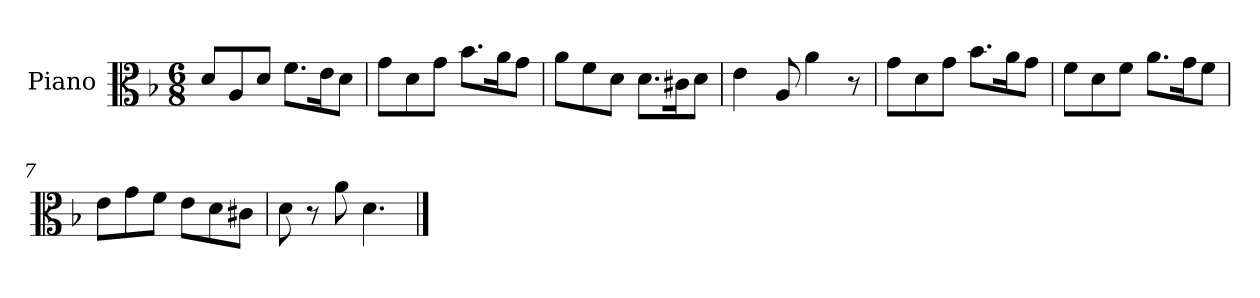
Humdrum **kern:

**kern
*part1
*staff1
*I"Piano
*I'Pno
*clefC3
*k[b-]
*M6/8
=1
8d/L
8A/
8d/J
8.f\L
16e\K
8d\J
=2
8g\L
8d\
8g\J
8.b-\L
16a\K
8g\J
=3
8a\L
8f\
8d\J
8.d\L
16c#X\K
8d\J
=4
4e\
8A/
4a\
8r
=5
8g\L
8d\
8g\J
8.b-\L
16a\K
8g\J
=6
8f\L
8d\
8f\J
8.a\L
16g\K
8f\J
=7
8e\L
8g\
8f\J
8e\L
8d\
8c#X\J
=8
8d\
8r
8a\
4.d\
==
*-
